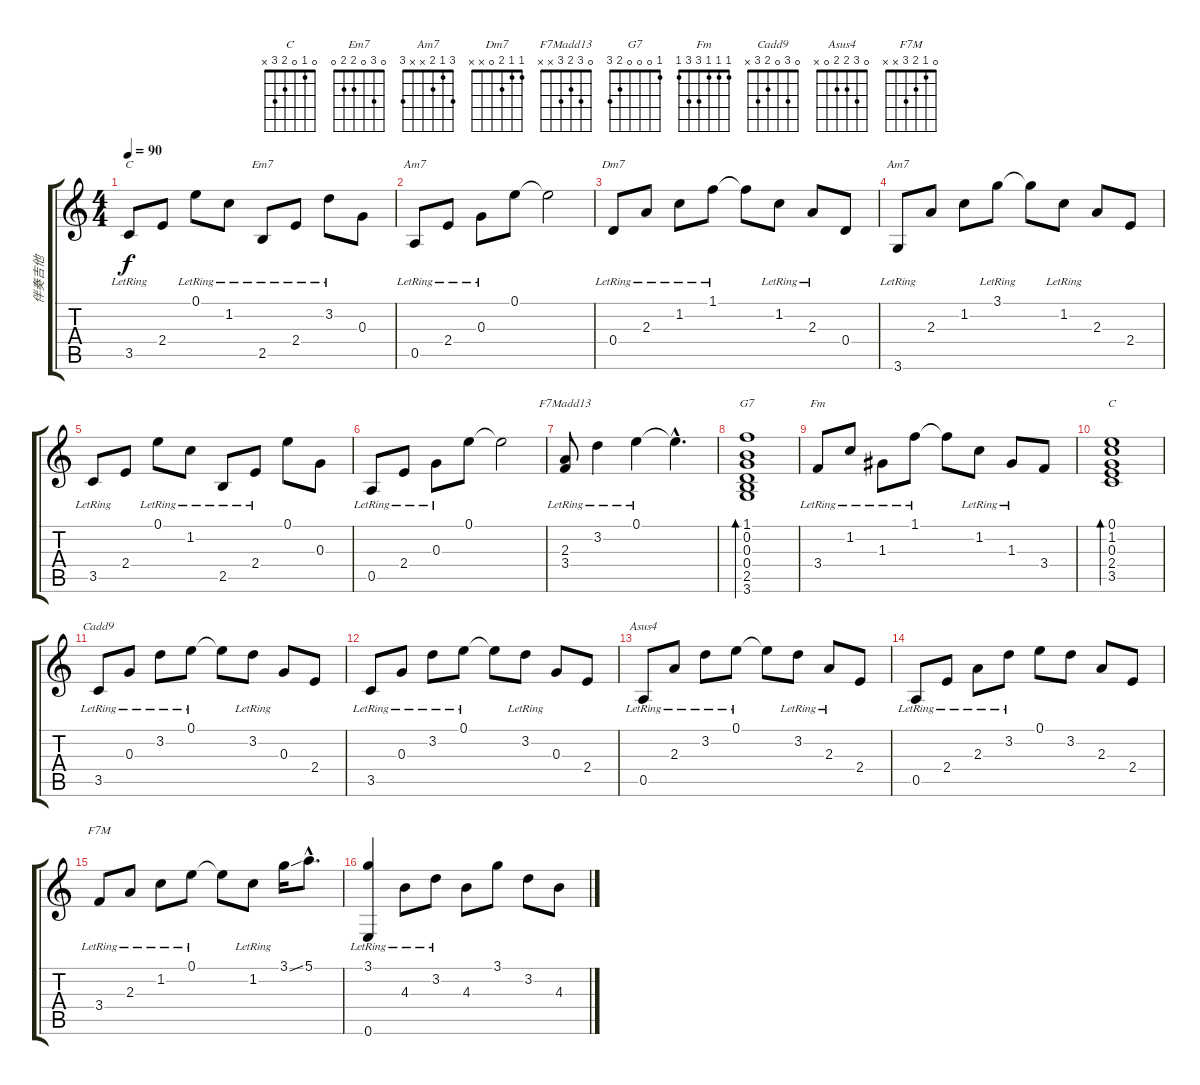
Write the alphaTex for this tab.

\track ("伴奏吉他" "伴奏吉他") {instrument acousticguitarnylon}
\staff {score tabs}
\tuning (E4 B3 G3 D3 A2 E2) {hide}
\chord ("C" 0 1 0 2 3 3)
\chord ("Em7" 0 3 0 2 2 0)
\chord ("Am7" 0 1 0 2 0 x)
\chord ("Dm7" 1 1 2 0 x x)
\chord ("Am7" 3 1 2 x x 3)
\chord ("F7Madd13" 0 3 2 3 x x)
\chord ("G7" 1 0 0 0 2 3)
\chord ("Fm" 1 1 1 3 3 1)
\chord ("C" 0 1 0 2 3 x)
\chord ("Cadd9" 0 3 0 2 3 x)
\chord ("Asus4" 0 3 2 2 0 x)
\chord ("F7M" 0 1 2 3 x x)
\ts (4 4)
\tempo 90
\clef g2
\ks c
3.5{lr}.8{ch "C" dy f} 2.4.8 0.1{lr}.8 1.2{lr}.8 2.5{lr}.8{ch "Em7"} 2.4{lr}.8 3.2{lr}.8 0.3.8 |
0.5{lr}.8{ch "Am7"} 2.4{lr}.8 0.3{lr}.8 0.1.8 0.1{t}.2 |
0.4{lr}.8{ch "Dm7"} 2.3{lr}.8 1.2{lr}.8 1.1{lr}.8 1.1{t}.8 1.2{lr}.8 2.3{lr}.8 0.4.8 |
3.6{lr}.8{ch "Am7"} 2.3.8 1.2.8 3.1{lr}.8 3.1{t}.8 1.2{lr}.8 2.3.8 2.4.8 |
3.5{lr}.8 2.4.8 0.1{lr}.8 1.2{lr}.8 2.5{lr}.8 2.4{lr}.8 0.1.8 0.3.8 |
0.5{lr}.8 2.4{lr}.8 0.3{lr}.8 0.1.8 0.1{t}.2 |
(2.3 3.4{lr}).8{ch "F7Madd13"} 3.2{lr}.4 0.1{lr}.4 0.1{hac t}.4{d} |
(1.1 0.2 0.3 0.4 2.5 3.6).1{bd 240 ch "G7"} |
3.4{lr}.8{ch "Fm"} 1.2{lr}.8 1.3{lr}.8 1.1{lr}.8 1.1{t}.8 1.2{lr}.8 1.3{lr}.8 3.4.8 |
(0.1 1.2 0.3 2.4 3.5).1{bd 120 ch "C"} |
3.5{lr}.8{ch "Cadd9"} 0.3{lr}.8 3.2{lr}.8 0.1{lr}.8 0.1{t}.8 3.2{lr}.8 0.3.8 2.4.8 |
3.5{lr}.8 0.3{lr}.8 3.2{lr}.8 0.1{lr}.8 0.1{t}.8 3.2{lr}.8 0.3.8 2.4.8 |
0.5{lr}.8{ch "Asus4"} 2.3{lr}.8 3.2{lr}.8 0.1{lr}.8 0.1{t}.8 3.2{lr}.8 2.3{lr}.8 2.4.8 |
0.5{lr}.8 2.4{lr}.8 2.3{lr}.8 3.2{lr}.8 0.1.8 3.2.8 2.3.8 2.4.8 |
3.4{lr}.8{ch "F7M"} 2.3{lr}.8 1.2{lr}.8 0.1{lr}.8 0.1{t}.8 1.2{lr}.8 3.1{ss}.16 5.1{hac}.8{d} |
(3.1{lr} 0.6).4 4.3{lr}.8 3.2{lr}.8 4.3.8 3.1.8 3.2.8 4.3.8
